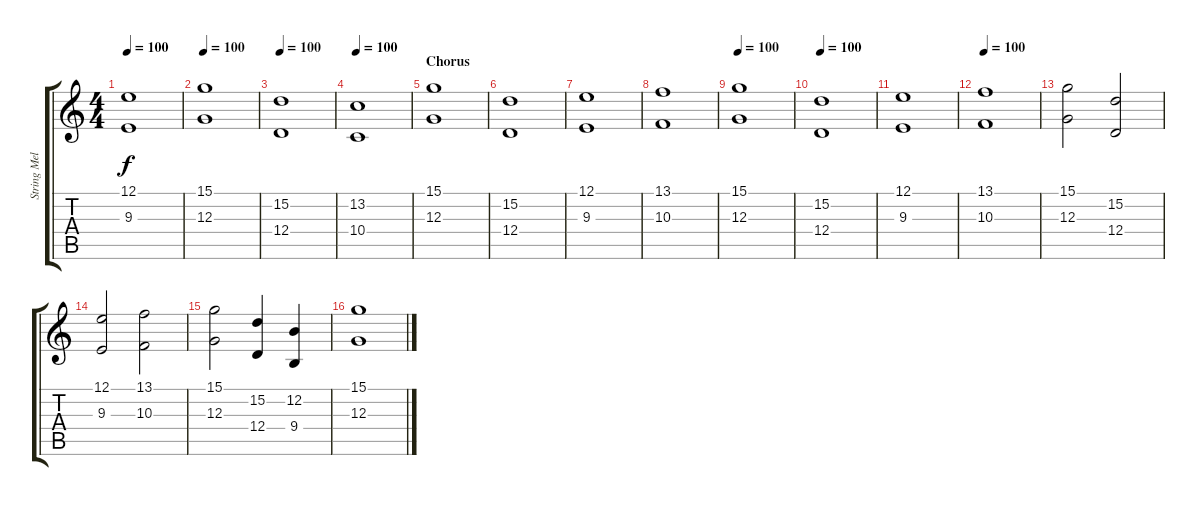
\track ("String Melody" "String Mel") {instrument stringensemble1}
\staff {score tabs}
\tuning (E4 B3 G3 D3 A2 E2) {hide}
\ts (4 4)
\section ("" "")
\tempo 100
\clef g2
\ks c
(12.1 9.3).1{dy f} |
\tempo 100
(15.1 12.3).1 |
\tempo 100
(15.2 12.4).1 |
\tempo 100
(13.2 10.4).1 |
\section ("" "Chorus")
(15.1 12.3).1 |
(15.2 12.4).1 |
(12.1 9.3).1 |
(13.1 10.3).1 |
\section ("" "")
\tempo 100
(15.1 12.3).1 |
\tempo 100
(15.2 12.4).1 |
(12.1 9.3).1 |
\tempo 100
(13.1 10.3).1 |
\section ("" "")
(15.1 12.3).2 (15.2 12.4).2 |
(12.1 9.3).2 (13.1 10.3).2 |
(15.1 12.3).2 (15.2 12.4).4 (12.2 9.4).4 |
(15.1 12.3).1
